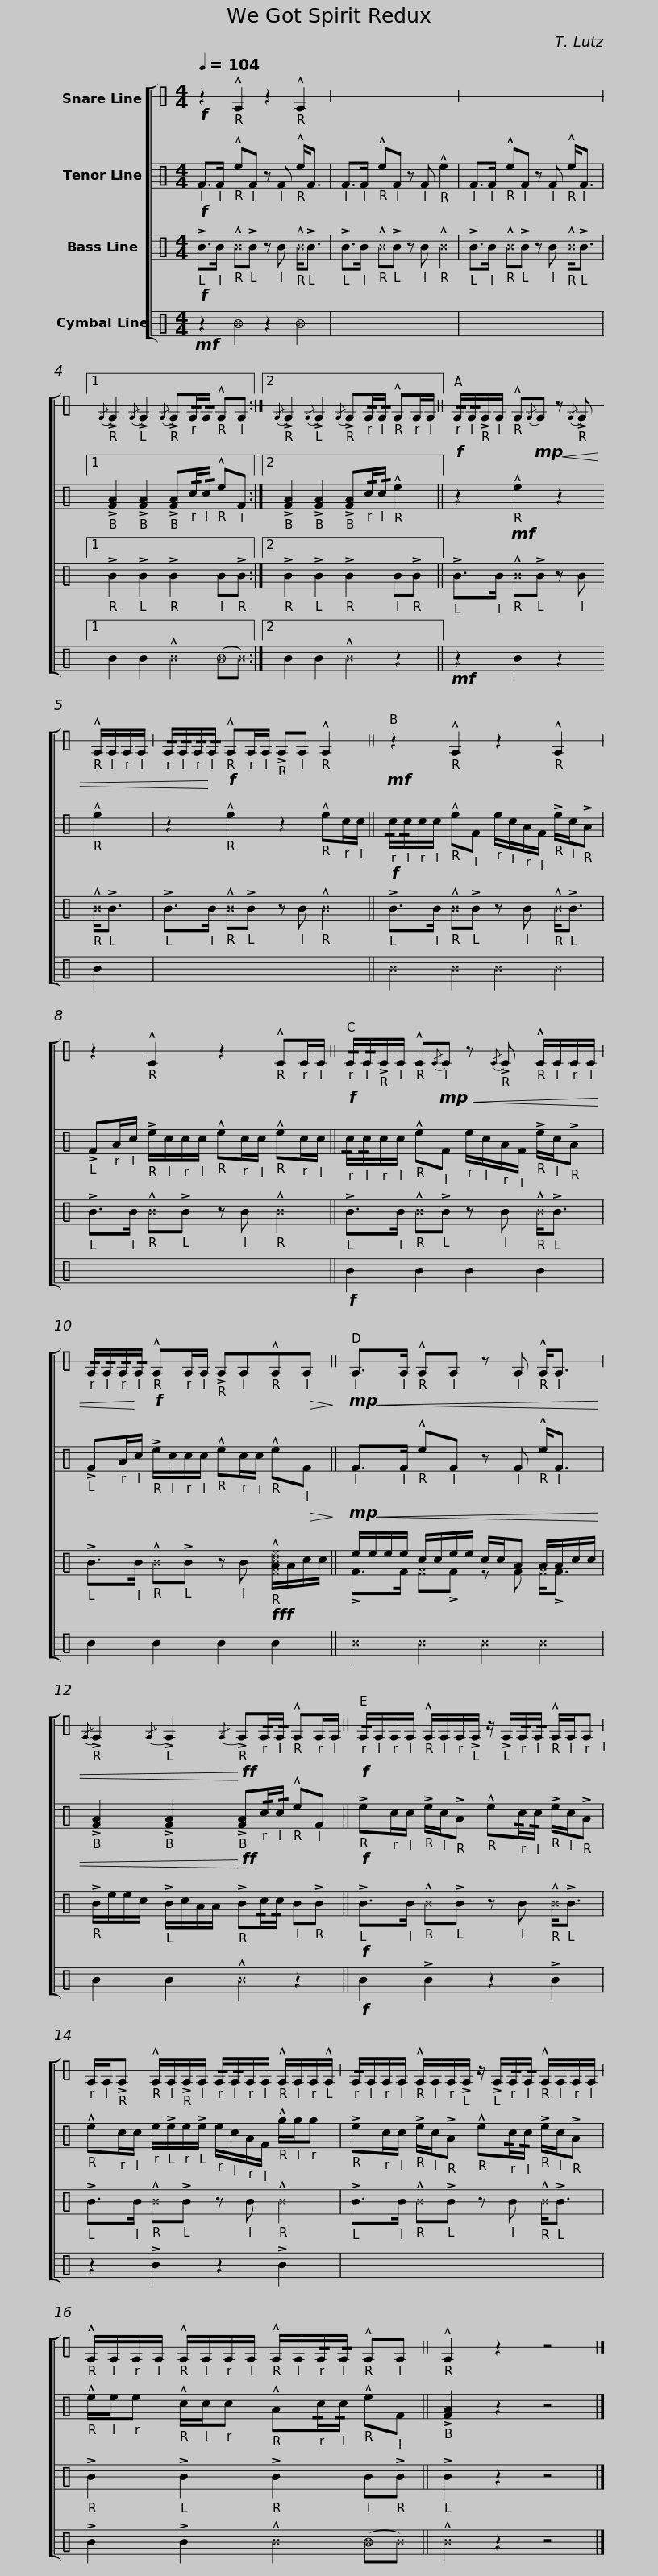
X:1
%%score [ 1 2 ( 3 4 ) 5 ]
L:1/8
Q:1/4=104
M:4/4
I:linebreak $
K:C
V:1 perc stafflines=1
K:none
V:2 perc
K:none
V:3 perc
K:none
V:4 perc
K:none
V:5 perc
K:none
V:1
!f! z2 !^!E2 z2 !^!E2 | x8 | x8 |1{/E} !>!E2{/E} !>!E2{/E} !>!E!/!E/!/!E/ !^!EE :|2{/E} !>!E2{/E} !>!E2{/E} !>!E!/!E/!/!E/ !^!EE/E/ ||$ %5
!f! !/!E/!/!E/!>!E/E/ !^!E!mp!{/E}E!<(! z{/E} !>!E !^!E/E/E/E/ | !/!E/!/!E/!/!E/!<)!!/!E/!f! !^!EE/E/ !>!EE !^!E2 ||!mf! z2 !^!E2 z2 !^!E2 | z2 !^!E2 z2 !^!EE/E/ ||$!f! !/!E/!/!E/!>!E/E/ !^!E!mp!{/E}E!<(! z{/E} !>!E !^!E/E/E/E/ | %10
 !/!E/!/!E/!/!E/!<)!!/!E/!f! !^!EE/E/ !>!EE!^!E!>(!E!>)! ||!mp!!<(! E>E !^!EE z E !^!E<E |{/E} !>!E2{/E} !>!E2!<)!!ff!{/E} !>!E!/!E/!/!E/ !^!EE/E/ ||$!f! !/!E/E/E/E/ !^!E/E/E/!>!E/ z/ !>!E/!/!E/!/!E/ !^!E/E/E | E/E/!>!E !^!E/E/!>!E/E/ !/!E/!/!E/E/E/ !^!E/E/E/!^!E/ | %15
 !/!E/E/E/E/ !^!E/E/E/!>!E/ z/ !>!E/!/!E/!/!E/ !^!E/E/E/E/ | !^!E/E/E/E/ !^!E/E/E/E/ !^!E/E/!/!E/!/!E/ !^!EE ||$ !^!E2 z2 z4 |] %18
V:2
!f! F>F !^!eF z F !^!e<F | F>F !^!eF z F !^!e2 | F>F !^!eF z F !^!e<F |1 !>![FA]2 !>![FA]2 !>![FA]!/!c/!/!c/ !^!eF :|2 !>![FA]2 !>![FA]2 !>![FA]!/!c/!/!c/ !^!e2 ||$ %5
 z2!mf! !^!e2 z2 !^!e2 | z2 !^!e2 z2 !^!ec/c/ ||!f! !/!c/!/!c/c/c/ !^!eF e/c/A/F/ !>!e/c/!>!A | !>!FA/c/ !>!e/c/c/c/ !^!ec/c/ !^!ec/c/ ||$ !/!c/!/!c/c/c/ !^!eF e/c/A/F/ !>!e/c/!>!A | %10
 !>!FA/c/ !>!e/c/c/c/ !^!ec/c/ !^!e!>(!F!>)! ||!mp!!<(! F>F !^!eF z F !^!e<F | !>![FA]2 !>![FA]2!<)!!ff! !>![FA]!/!c/!/!c/ !^!eF ||$!f! !>!ec/c/ !>!e/c/!>!A !^!e!/!c/!/!c/ !>!e/c/!>!A | !^!ec/c/ e/!>!e/e/!>!e/ e/c/A/F/ !^!g/g/g | %15
 !>!ec/c/ !>!e/c/!>!A !^!e!/!c/!/!c/ !>!e/c/!>!A | !^!e/e/e !^!c/c/c !^!A!/!c/!/!c/ !^!eF ||$ !>![FA]2 z2 z4 |] %18
V:3
!f! !>!B>B !^!^B!>!B z B !^!^B<!>!B | !>!B>B !^!^B!>!B z B !^!^B2 | !>!B>B !^!^B!>!B z B !^!^B<!>!B |1 !>!B2 !>!B2 !>!B2 B!>!B :|2 !>!B2 !>!B2 !>!B2 B!>!B ||$ %5
 !>!B>B !^!^B!>!B z B !^!^B<!>!B | !>!B>B !^!^B!>!B z B !^!^B2 || !>!B>B !^!^B!>!B z B !^!^B<!>!B | !>!B>B !^!^B!>!B z B !^!^B2 ||$ !>!B>B !^!^B!>!B z B !^!^B<!>!B | %10
 !>!B>B !^!^B!>!B z B!fff! !^![^FA^c^e]/A/c/c/ || e/e/e/e/ c/c/e/e/ c/c/A A/A/c/c/ | !>!B/e/e/c/ !>!B/c/A/A/ !>!B!/!c/!/!c/ B!>!B ||$!f! !>!B>B !^!^B!>!B z B !^!^B<!>!B | !>!B>B !^!^B!>!B z B !^!^B2 | %15
 !>!B>B !^!^B!>!B z B !^!^B<!>!B | !>!B2 !>!B2 !>!B2 B!>!B ||$ !>!B2 z2 z4 |] %18
V:4
 x8 | x8 | x8 |1 x8 :|2 x8 ||$ %5
 x8 | x8 || x8 | x8 ||$ x8 | %10
 x8 || !>!F>F ^F!>!F z F ^F<!>!F | x8 ||$ x8 | x8 | %15
 x8 | x8 ||$ x8 |] %18
V:5
!mf! z2 _B2 z2 _B2 | x8 | x8 |1 B2 B2 !^!^B2 (_B^B) :|2 B2 B2 !^!^B2 z2 ||$ %5
!mf! z2 B2 z2 B2 | x8 || ^B2 ^B2 ^B2 ^B2 | x8 ||$!f! B2 B2 B2 B2 | %10
 B2 B2 B2 B2 || ^B2 ^B2 ^B2 ^B2 | B2 B2 !^!^B2 z2 ||$!f! B2 !>!B2 z2 !>!B2 | z2 !>!B2 z2 !>!B2 | %15
 x8 | !>!B2 !>!B2 !^!^B2 (_B^B) ||$ !^!^B2 z2 z4 |] %18
